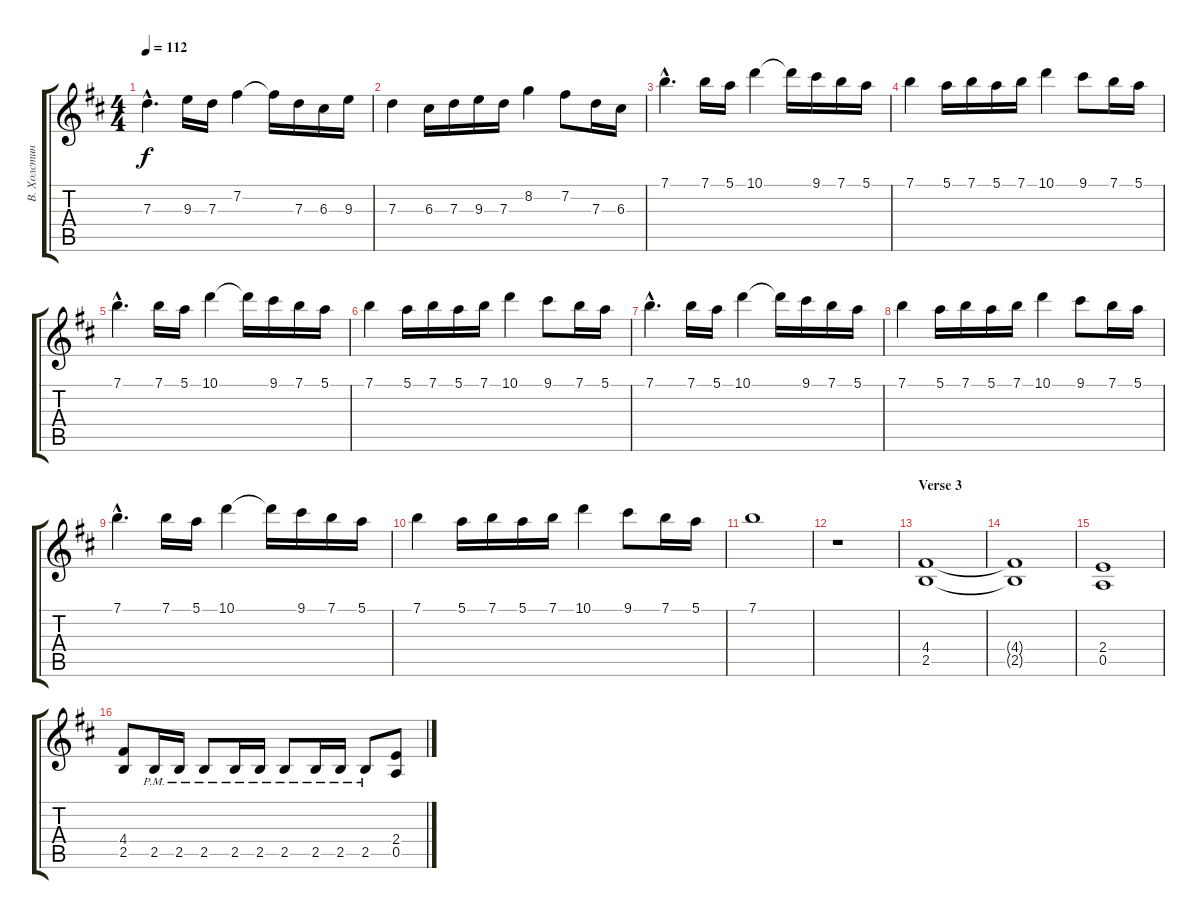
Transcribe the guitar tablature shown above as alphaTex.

\track ("В. Холстинин" "В. Холстин") {instrument overdrivenguitar}
\staff {score tabs}
\tuning (E4 B3 G3 D3 A2 E2) {hide}
\ts (4 4)
\tempo 112
\clef g2
\ks d
7.3{hac}.4{d dy f} 9.3.16 7.3.16 7.2.4 7.2{t}.16 7.3.16 6.3.16 9.3.16 |
7.3.4 6.3.16 7.3.16 9.3.16 7.3.16 8.2.4 7.2.8 7.3.16 6.3.16 |
7.1{hac}.4{d} 7.1.16 5.1.16 10.1.4 10.1{t}.16 9.1.16 7.1.16 5.1.16 |
7.1.4 5.1.16 7.1.16 5.1.16 7.1.16 10.1.4 9.1.8 7.1.16 5.1.16 |
7.1{hac}.4{d} 7.1.16 5.1.16 10.1.4 10.1{t}.16 9.1.16 7.1.16 5.1.16 |
7.1.4 5.1.16 7.1.16 5.1.16 7.1.16 10.1.4 9.1.8 7.1.16 5.1.16 |
7.1{hac}.4{d} 7.1.16 5.1.16 10.1.4 10.1{t}.16 9.1.16 7.1.16 5.1.16 |
7.1.4 5.1.16 7.1.16 5.1.16 7.1.16 10.1.4 9.1.8 7.1.16 5.1.16 |
7.1{hac}.4{d} 7.1.16 5.1.16 10.1.4 10.1{t}.16 9.1.16 7.1.16 5.1.16 |
7.1.4 5.1.16 7.1.16 5.1.16 7.1.16 10.1.4 9.1.8 7.1.16 5.1.16 |
7.1.1 |
r.1 |
\section ("" "Verse 3")
(4.4 2.5).1{volume 10} |
(4.4{t} 2.5{t}).1 |
(2.4 0.5).1 |
(4.4 2.5).8 2.5{pm}.16 2.5{pm}.16 2.5{pm}.8 2.5{pm}.16 2.5{pm}.16 2.5{pm}.8 2.5{pm}.16 2.5{pm}.16 2.5{pm}.8 (2.4 0.5).8
